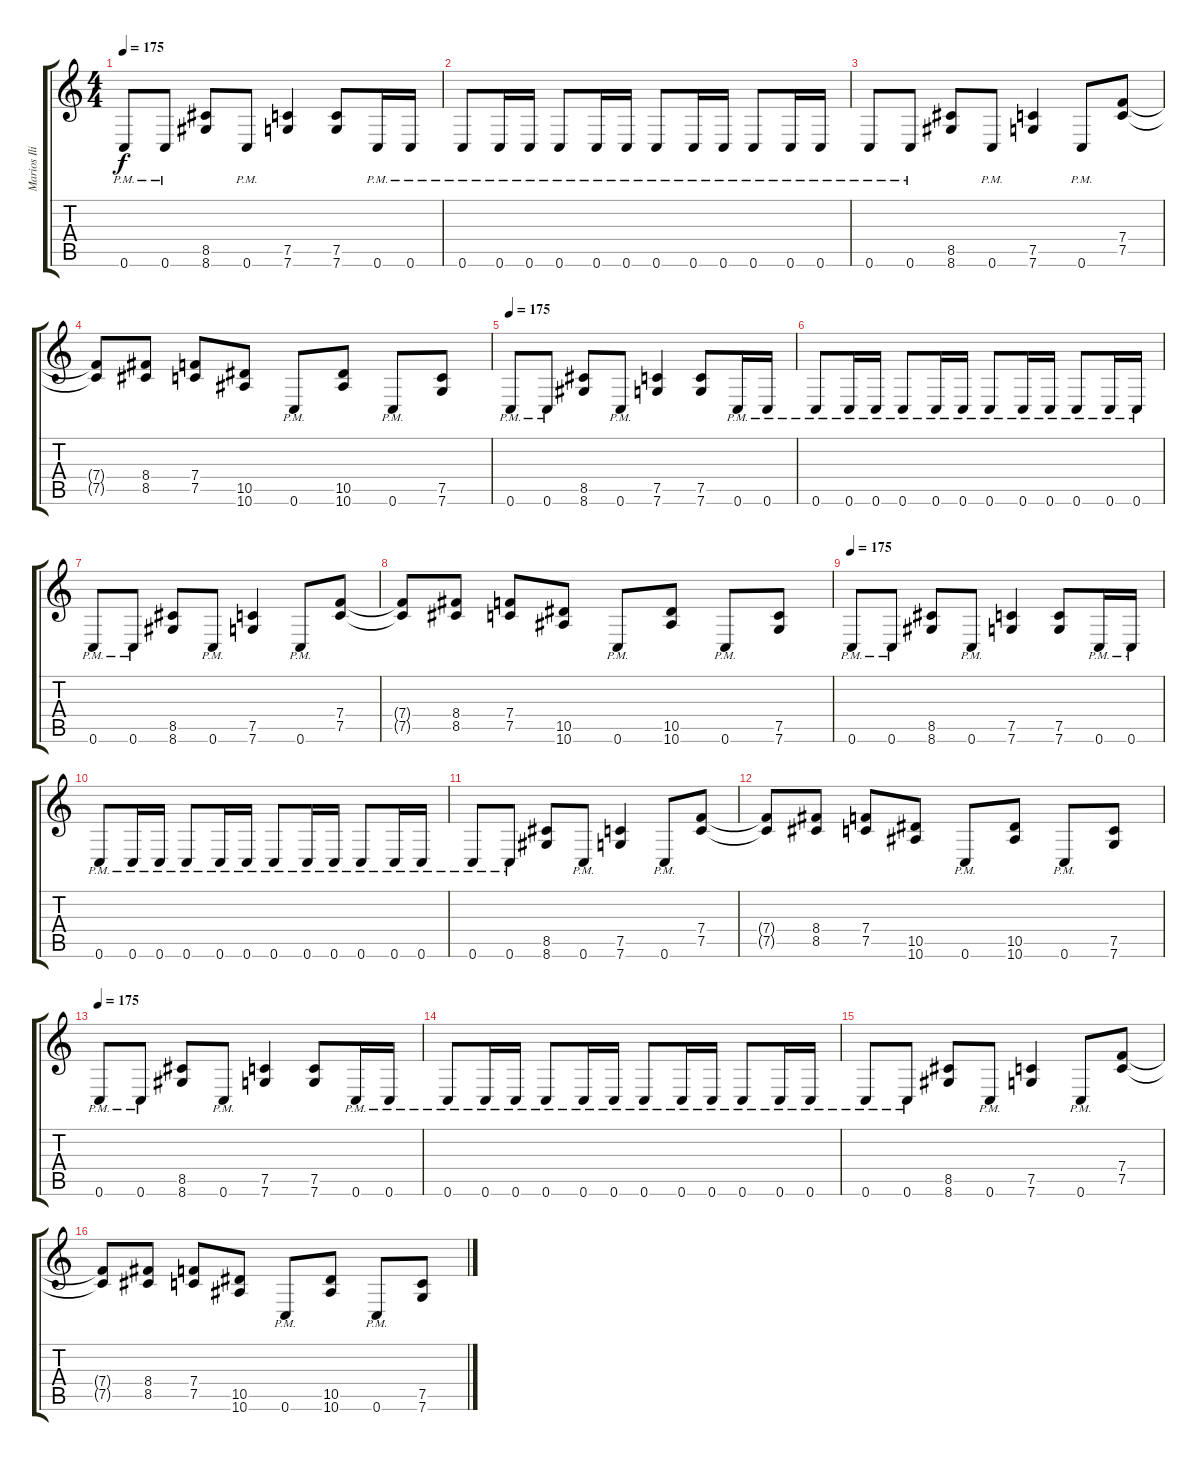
\track ("Marios Iliopoulos (Guitar Since 2000)" "Marios Ili") {instrument distortionguitar}
\staff {score tabs}
\tuning (C4 G3 Eb3 Bb2 F2 C2) {hide}
\ts (4 4)
\tempo 175
\clef g2
\ks c
0.6{pm}.8{dy f balance 8} 0.6{pm}.8 (8.5 8.6).8 0.6{pm}.8 (7.5 7.6).4 (7.5 7.6).8 0.6{pm}.16 0.6{pm}.16 |
0.6{pm}.8 0.6{pm}.16 0.6{pm}.16 0.6{pm}.8 0.6{pm}.16 0.6{pm}.16 0.6{pm}.8 0.6{pm}.16 0.6{pm}.16 0.6{pm}.8 0.6{pm}.16 0.6{pm}.16 |
0.6{pm}.8 0.6{pm}.8 (8.5 8.6).8 0.6{pm}.8 (7.5 7.6).4 0.6{pm}.8 (7.4 7.5).8 |
(7.4{t} 7.5{t}).8 (8.4 8.5).8 (7.4 7.5).8 (10.5 10.6).8 0.6{pm}.8 (10.5 10.6).8 0.6{pm}.8 (7.5 7.6).8 |
\tempo 175
0.6{pm}.8{balance 8} 0.6{pm}.8 (8.5 8.6).8 0.6{pm}.8 (7.5 7.6).4 (7.5 7.6).8 0.6{pm}.16 0.6{pm}.16 |
0.6{pm}.8 0.6{pm}.16 0.6{pm}.16 0.6{pm}.8 0.6{pm}.16 0.6{pm}.16 0.6{pm}.8 0.6{pm}.16 0.6{pm}.16 0.6{pm}.8 0.6{pm}.16 0.6{pm}.16 |
0.6{pm}.8 0.6{pm}.8 (8.5 8.6).8 0.6{pm}.8 (7.5 7.6).4 0.6{pm}.8 (7.4 7.5).8 |
(7.4{t} 7.5{t}).8 (8.4 8.5).8 (7.4 7.5).8 (10.5 10.6).8 0.6{pm}.8 (10.5 10.6).8 0.6{pm}.8 (7.5 7.6).8 |
\tempo 175
0.6{pm}.8{balance 8} 0.6{pm}.8 (8.5 8.6).8 0.6{pm}.8 (7.5 7.6).4 (7.5 7.6).8 0.6{pm}.16 0.6{pm}.16 |
0.6{pm}.8 0.6{pm}.16 0.6{pm}.16 0.6{pm}.8 0.6{pm}.16 0.6{pm}.16 0.6{pm}.8 0.6{pm}.16 0.6{pm}.16 0.6{pm}.8 0.6{pm}.16 0.6{pm}.16 |
0.6{pm}.8 0.6{pm}.8 (8.5 8.6).8 0.6{pm}.8 (7.5 7.6).4 0.6{pm}.8 (7.4 7.5).8 |
(7.4{t} 7.5{t}).8 (8.4 8.5).8 (7.4 7.5).8 (10.5 10.6).8 0.6{pm}.8 (10.5 10.6).8 0.6{pm}.8 (7.5 7.6).8 |
\tempo 175
0.6{pm}.8{balance 8} 0.6{pm}.8 (8.5 8.6).8 0.6{pm}.8 (7.5 7.6).4 (7.5 7.6).8 0.6{pm}.16 0.6{pm}.16 |
0.6{pm}.8 0.6{pm}.16 0.6{pm}.16 0.6{pm}.8 0.6{pm}.16 0.6{pm}.16 0.6{pm}.8 0.6{pm}.16 0.6{pm}.16 0.6{pm}.8 0.6{pm}.16 0.6{pm}.16 |
0.6{pm}.8 0.6{pm}.8 (8.5 8.6).8 0.6{pm}.8 (7.5 7.6).4 0.6{pm}.8 (7.4 7.5).8 |
(7.4{t} 7.5{t}).8 (8.4 8.5).8 (7.4 7.5).8 (10.5 10.6).8 0.6{pm}.8 (10.5 10.6).8 0.6{pm}.8 (7.5 7.6).8
